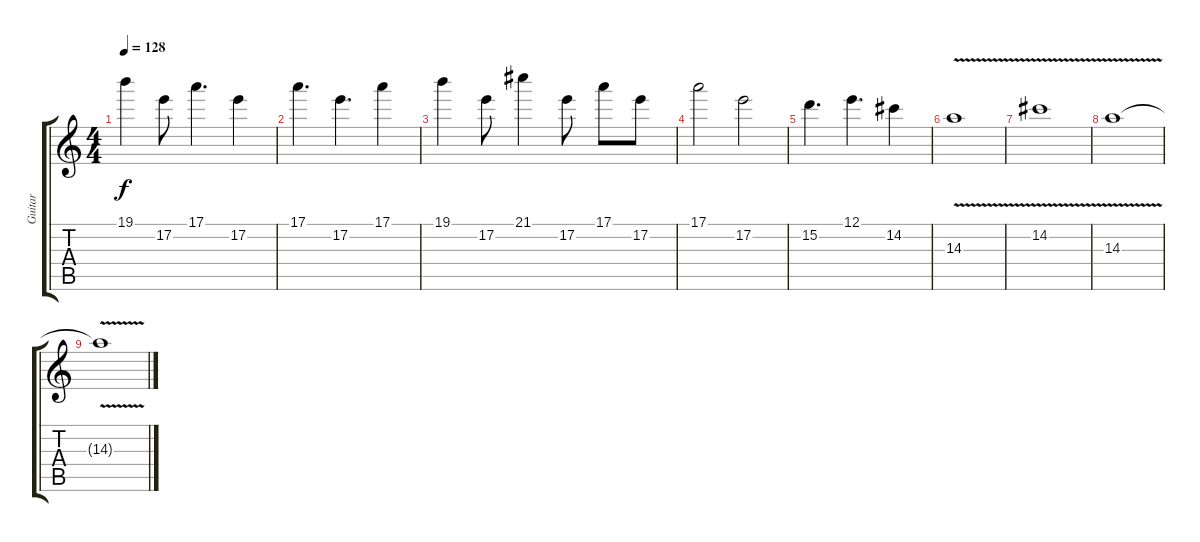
\track ("Guitar" "Guitar") {instrument overdrivenguitar}
\staff {score tabs}
\tuning (E4 B3 G3 D3 A2 E2) {hide}
\ts (4 4)
\tempo 128
\clef g2
\ks c
19.1.4{dy f} 17.2.8 17.1.4{d} 17.2.4 |
17.1.4{d} 17.2.4{d} 17.1.4 |
19.1.4 17.2.8 21.1.4 17.2.8 17.1.8 17.2.8 |
17.1.2 17.2.2 |
15.2.4{d} 12.1.4{d} 14.2.4 |
14.3{v}.1 |
14.2{v}.1 |
14.3{v}.1 |
14.3{v t}.1
